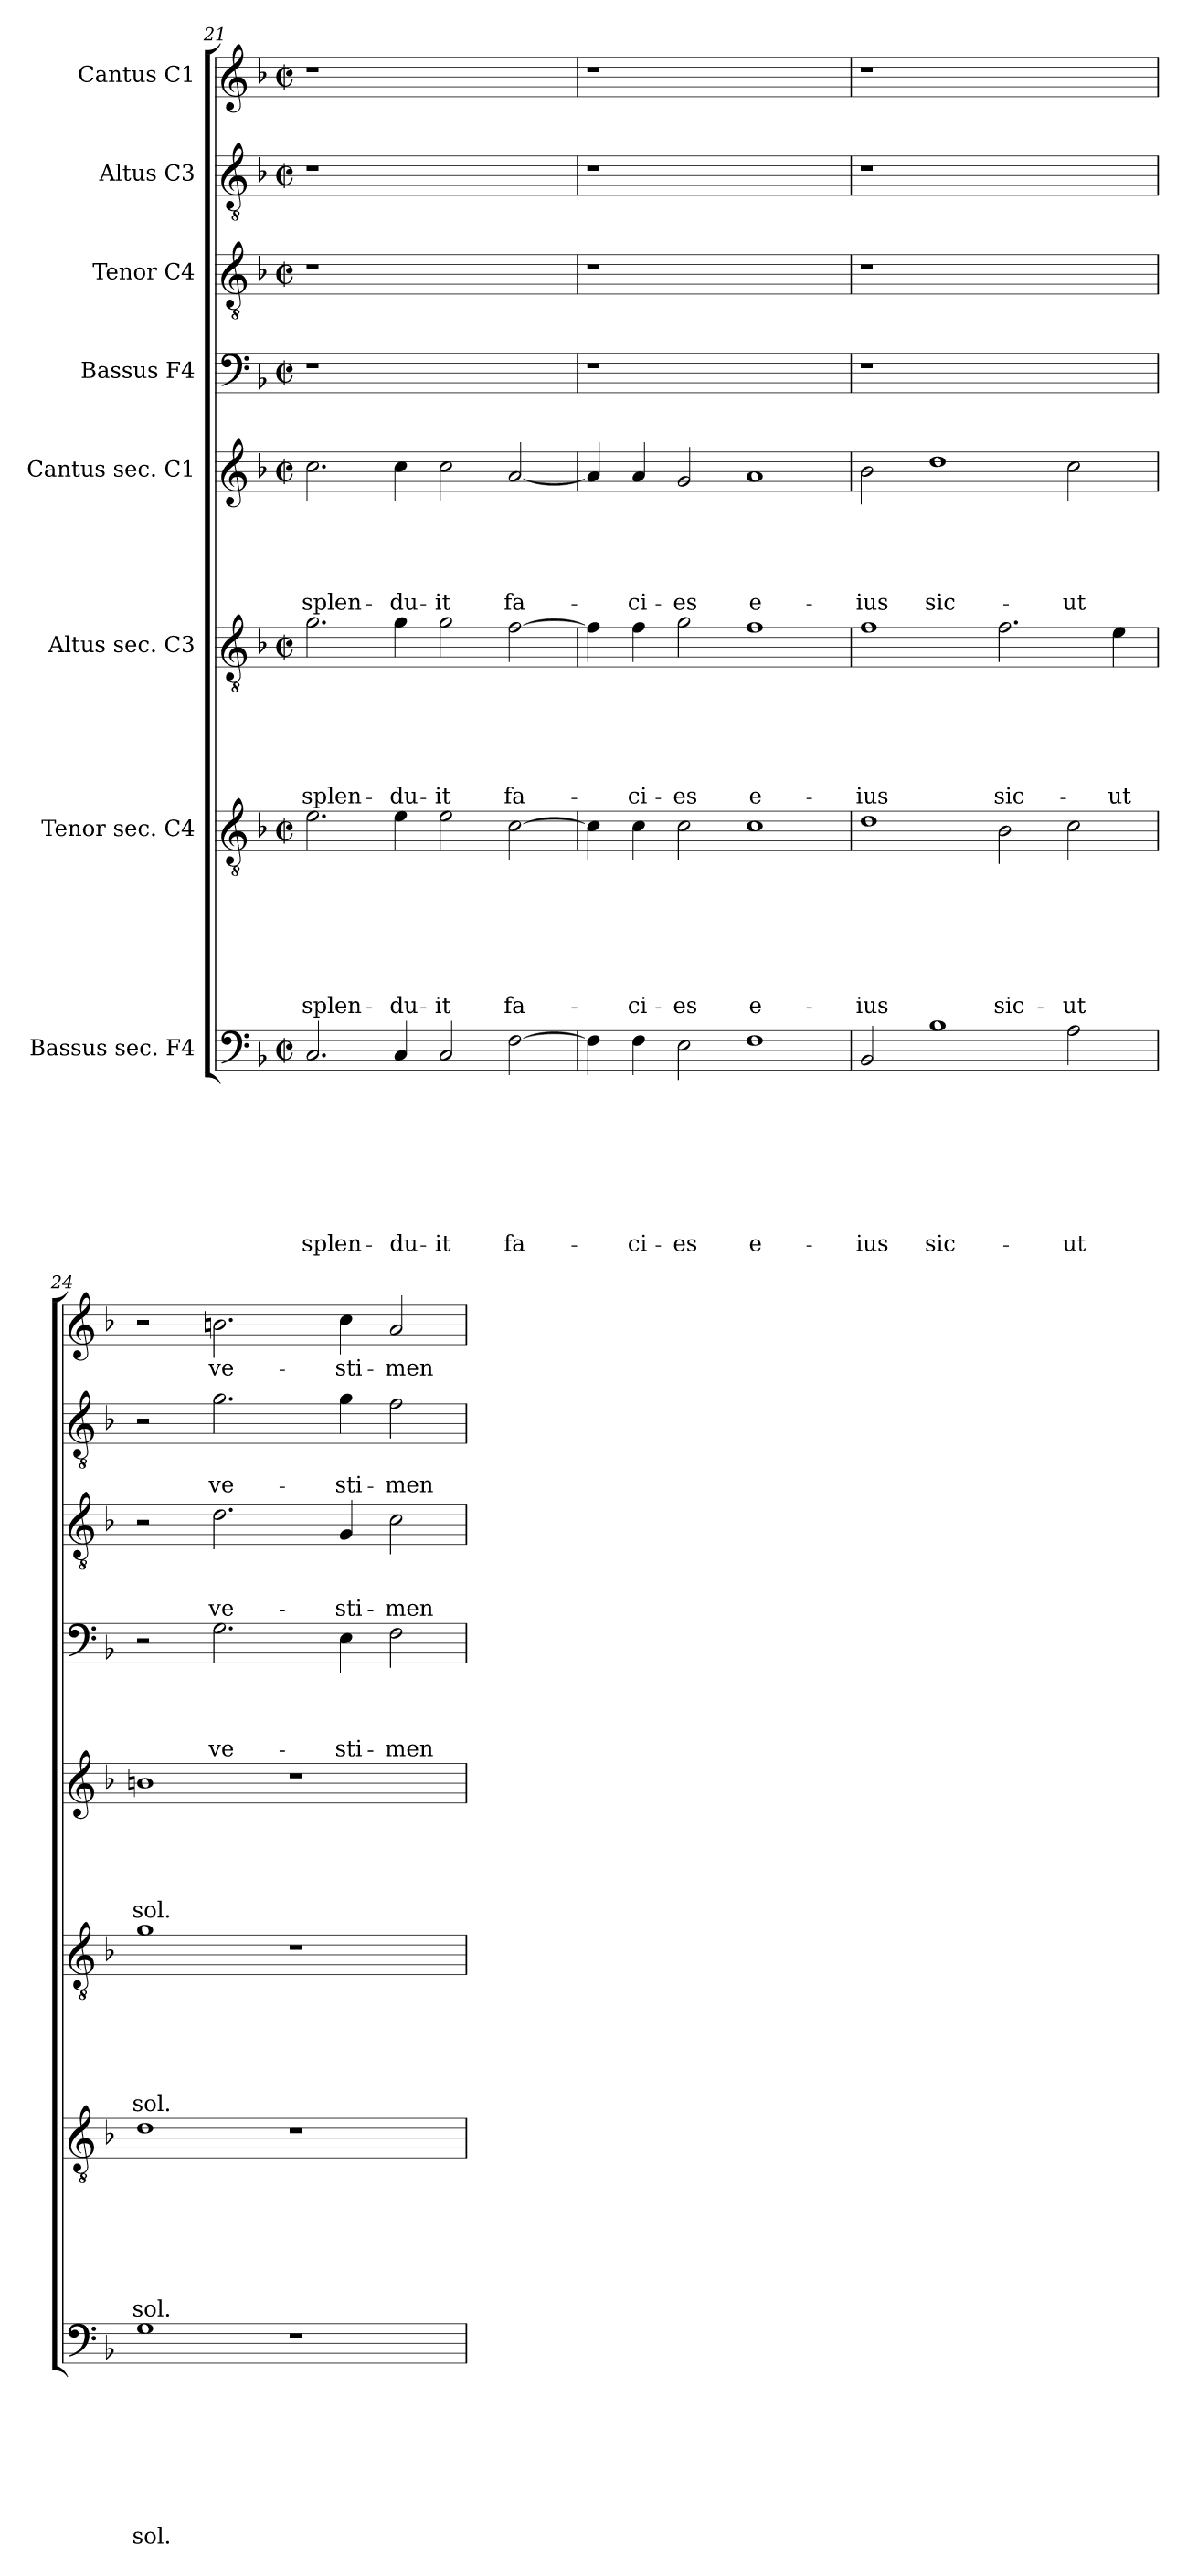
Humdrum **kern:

**kern	**text	**text	**text	**text	**text	**text	**text	**text	**kern	**text	**text	**text	**text	**text	**text	**text	**kern	**text	**text	**text	**text	**text	**text	**kern	**text	**text	**text	**text	**text	**kern	**text	**text	**text	**text	**kern	**text	**text	**text	**kern	**text	**text	**kern	**text
*part8	*part8	*part8	*part8	*part8	*part8	*part8	*part8	*part8	*part7	*part7	*part7	*part7	*part7	*part7	*part7	*part7	*part6	*part6	*part6	*part6	*part6	*part6	*part6	*part5	*part5	*part5	*part5	*part5	*part5	*part4	*part4	*part4	*part4	*part4	*part3	*part3	*part3	*part3	*part2	*part2	*part2	*part1	*part1
*staff8	*staff8	*staff8	*staff8	*staff8	*staff8	*staff8	*staff8	*staff8	*staff7	*staff7	*staff7	*staff7	*staff7	*staff7	*staff7	*staff7	*staff6	*staff6	*staff6	*staff6	*staff6	*staff6	*staff6	*staff5	*staff5	*staff5	*staff5	*staff5	*staff5	*staff4	*staff4	*staff4	*staff4	*staff4	*staff3	*staff3	*staff3	*staff3	*staff2	*staff2	*staff2	*staff1	*staff1
*I"Bassus sec. F4	*	*	*	*	*	*	*	*	*I"Tenor sec. C4	*	*	*	*	*	*	*	*I"Altus sec. C3	*	*	*	*	*	*	*I"Cantus sec. C1	*	*	*	*	*	*I"Bassus F4	*	*	*	*	*I"Tenor  C4	*	*	*	*I"Altus C3	*	*	*I"Cantus C1	*
*clefF4	*	*	*	*	*	*	*	*	*clefGv2	*	*	*	*	*	*	*	*clefGv2	*	*	*	*	*	*	*clefG2	*	*	*	*	*	*clefF4	*	*	*	*	*clefGv2	*	*	*	*clefGv2	*	*	*clefG2	*
*k[b-]	*	*	*	*	*	*	*	*	*k[b-]	*	*	*	*	*	*	*	*k[b-]	*	*	*	*	*	*	*k[b-]	*	*	*	*	*	*k[b-]	*	*	*	*	*k[b-]	*	*	*	*k[b-]	*	*	*k[b-]	*
*F:	*	*	*	*	*	*	*	*	*F:	*	*	*	*	*	*	*	*F:	*	*	*	*	*	*	*F:	*	*	*	*	*	*F:	*	*	*	*	*F:	*	*	*	*F:	*	*	*F:	*
*M2/2	*	*	*	*	*	*	*	*	*M2/2	*	*	*	*	*	*	*	*M2/2	*	*	*	*	*	*	*M2/2	*	*	*	*	*	*M2/2	*	*	*	*	*M2/2	*	*	*	*M2/2	*	*	*M2/2	*
*met(c|)	*	*	*	*	*	*	*	*	*met(c|)	*	*	*	*	*	*	*	*met(c|)	*	*	*	*	*	*	*met(c|)	*	*	*	*	*	*met(c|)	*	*	*	*	*met(c|)	*	*	*	*met(c|)	*	*	*met(c|)	*
=21	=21	=21	=21	=21	=21	=21	=21	=21	=21	=21	=21	=21	=21	=21	=21	=21	=21	=21	=21	=21	=21	=21	=21	=21	=21	=21	=21	=21	=21	=21	=21	=21	=21	=21	=21	=21	=21	=21	=21	=21	=21	=21	=21
2.C/	.	.	.	.	.	.	.	-splen-	2.e\	.	.	.	.	.	.	-splen-	2.g\	.	.	.	.	.	-splen-	2.cc\	.	.	.	.	-splen-	1r	.	.	.	.	1r	.	.	.	1r	.	.	1r	.
4C/	.	.	.	.	.	.	.	-du-	4e\	.	.	.	.	.	.	-du-	4g\	.	.	.	.	.	-du-	4cc\	.	.	.	.	-du-	.	.	.	.	.	.	.	.	.	.	.	.	.	.
2C/	.	.	.	.	.	.	.	-it	2e\	.	.	.	.	.	.	-it	2g\	.	.	.	.	.	-it	2cc\	.	.	.	.	-it	1ryy	.	.	.	.	1ryy	.	.	.	1ryy	.	.	1ryy	.
[2F\	.	.	.	.	.	.	.	fa-	[2c\	.	.	.	.	.	.	fa-	[2f\	.	.	.	.	.	fa-	[2a/	.	.	.	.	fa-	.	.	.	.	.	.	.	.	.	.	.	.	.	.
=22	=22	=22	=22	=22	=22	=22	=22	=22	=22	=22	=22	=22	=22	=22	=22	=22	=22	=22	=22	=22	=22	=22	=22	=22	=22	=22	=22	=22	=22	=22	=22	=22	=22	=22	=22	=22	=22	=22	=22	=22	=22	=22	=22
4F\]	.	.	.	.	.	.	.	.	4c\]	.	.	.	.	.	.	.	4f\]	.	.	.	.	.	.	4a/]	.	.	.	.	.	1r	.	.	.	.	1r	.	.	.	1r	.	.	1r	.
4F\	.	.	.	.	.	.	.	-ci-	4c\	.	.	.	.	.	.	-ci-	4f\	.	.	.	.	.	-ci-	4a/	.	.	.	.	-ci-	.	.	.	.	.	.	.	.	.	.	.	.	.	.
2E\	.	.	.	.	.	.	.	-es	2c\	.	.	.	.	.	.	-es	2g\	.	.	.	.	.	-es	2g/	.	.	.	.	-es	.	.	.	.	.	.	.	.	.	.	.	.	.	.
1F	.	.	.	.	.	.	.	e-	1c	.	.	.	.	.	.	e-	1f	.	.	.	.	.	e-	1a	.	.	.	.	e-	1ryy	.	.	.	.	1ryy	.	.	.	1ryy	.	.	1ryy	.
=23	=23	=23	=23	=23	=23	=23	=23	=23	=23	=23	=23	=23	=23	=23	=23	=23	=23	=23	=23	=23	=23	=23	=23	=23	=23	=23	=23	=23	=23	=23	=23	=23	=23	=23	=23	=23	=23	=23	=23	=23	=23	=23	=23
2BB-/	.	.	.	.	.	.	.	-ius	1d	.	.	.	.	.	.	-ius	1f	.	.	.	.	.	-ius	2b-\	.	.	.	.	-ius	1r	.	.	.	.	1r	.	.	.	1r	.	.	1r	.
1B-	.	.	.	.	.	.	.	sic-	.	.	.	.	.	.	.	.	.	.	.	.	.	.	.	1dd	.	.	.	.	sic-	.	.	.	.	.	.	.	.	.	.	.	.	.	.
.	.	.	.	.	.	.	.	.	2B-\	.	.	.	.	.	.	sic-	2.f\	.	.	.	.	.	sic-	.	.	.	.	.	.	1ryy	.	.	.	.	1ryy	.	.	.	1ryy	.	.	1ryy	.
2A\	.	.	.	.	.	.	.	-ut	2c\	.	.	.	.	.	.	-ut	.	.	.	.	.	.	.	2cc\	.	.	.	.	-ut	.	.	.	.	.	.	.	.	.	.	.	.	.	.
.	.	.	.	.	.	.	.	.	.	.	.	.	.	.	.	.	4e\	.	.	.	.	.	-ut	.	.	.	.	.	.	.	.	.	.	.	.	.	.	.	.	.	.	.	.
!!LO:PB:g=z
=24	=24	=24	=24	=24	=24	=24	=24	=24	=24	=24	=24	=24	=24	=24	=24	=24	=24	=24	=24	=24	=24	=24	=24	=24	=24	=24	=24	=24	=24	=24	=24	=24	=24	=24	=24	=24	=24	=24	=24	=24	=24	=24	=24
1G	.	.	.	.	.	.	.	sol.	1d	.	.	.	.	.	.	sol.	1g	.	.	.	.	.	sol.	1bn	.	.	.	.	sol.	2r	.	.	.	.	2r	.	.	.	2r	.	.	2r	.
.	.	.	.	.	.	.	.	.	.	.	.	.	.	.	.	.	.	.	.	.	.	.	.	.	.	.	.	.	.	2.G\	.	.	.	ve-	2.d\	.	.	ve-	2.g\	.	ve-	2.bn\	ve-
1r	.	.	.	.	.	.	.	.	1r	.	.	.	.	.	.	.	1r	.	.	.	.	.	.	1r	.	.	.	.	.	.	.	.	.	.	.	.	.	.	.	.	.	.	.
.	.	.	.	.	.	.	.	.	.	.	.	.	.	.	.	.	.	.	.	.	.	.	.	.	.	.	.	.	.	4E\	.	.	.	-sti-	4G/	.	.	-sti-	4g\	.	-sti-	4cc\	-sti-
.	.	.	.	.	.	.	.	.	.	.	.	.	.	.	.	.	.	.	.	.	.	.	.	.	.	.	.	.	.	2F\	.	.	.	-men-	2c\	.	.	-men-	2f\	.	-men-	2a/	-men-
=	=	=	=	=	=	=	=	=	=	=	=	=	=	=	=	=	=	=	=	=	=	=	=	=	=	=	=	=	=	=	=	=	=	=	=	=	=	=	=	=	=	=	=
*-	*-	*-	*-	*-	*-	*-	*-	*-	*-	*-	*-	*-	*-	*-	*-	*-	*-	*-	*-	*-	*-	*-	*-	*-	*-	*-	*-	*-	*-	*-	*-	*-	*-	*-	*-	*-	*-	*-	*-	*-	*-	*-	*-
